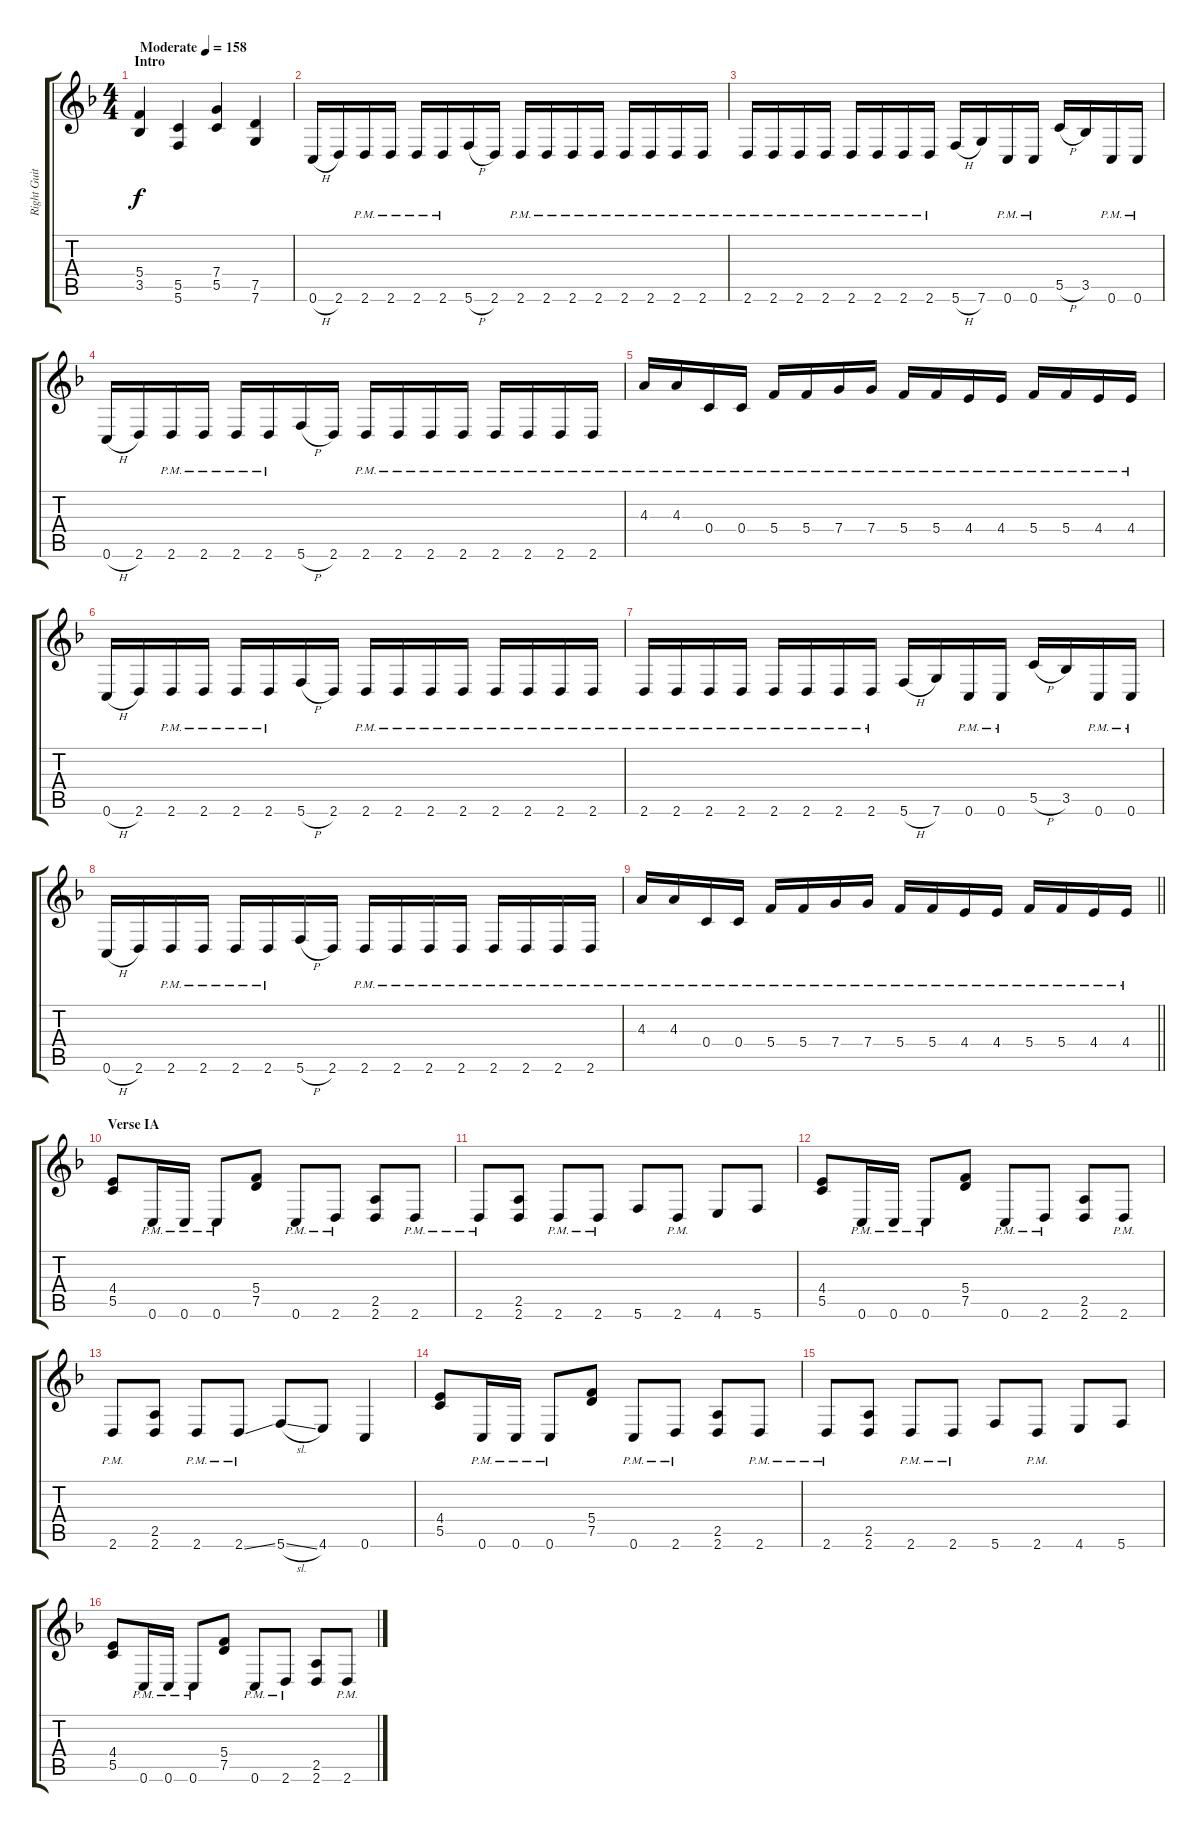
\track ("Right Guitar" "Right Guit") {instrument distortionguitar}
\staff {score tabs}
\tuning (D4 A3 F3 C3 G2 C2) {hide}
\ts (4 4)
\section ("" "Intro")
\tempo (158 "Moderate")
\clef g2
\ks f
(5.4 3.5).4{dy f instrument distortionguitar} (5.5 5.6).4 (7.4 5.5).4 (7.5 7.6).4 |
0.6{h}.16 2.6.16 2.6{pm}.16 2.6{pm}.16 2.6{pm}.16 2.6{pm}.16 5.6{h}.16 2.6.16 2.6{pm}.16 2.6{pm}.16 2.6{pm}.16 2.6{pm}.16 2.6{pm}.16 2.6{pm}.16 2.6{pm}.16 2.6{pm}.16 |
2.6{pm}.16 2.6{pm}.16 2.6{pm}.16 2.6{pm}.16 2.6{pm}.16 2.6{pm}.16 2.6{pm}.16 2.6{pm}.16 5.6{h}.16 7.6.16 0.6{pm}.16 0.6{pm}.16 5.5{h}.16 3.5.16 0.6{pm}.16 0.6{pm}.16 |
0.6{h}.16 2.6.16 2.6{pm}.16 2.6{pm}.16 2.6{pm}.16 2.6{pm}.16 5.6{h}.16 2.6.16 2.6{pm}.16 2.6{pm}.16 2.6{pm}.16 2.6{pm}.16 2.6{pm}.16 2.6{pm}.16 2.6{pm}.16 2.6{pm}.16 |
4.3{pm}.16 4.3{pm}.16 0.4{pm}.16 0.4{pm}.16 5.4{pm}.16 5.4{pm}.16 7.4{pm}.16 7.4{pm}.16 5.4{pm}.16 5.4{pm}.16 4.4{pm}.16 4.4{pm}.16 5.4{pm}.16 5.4{pm}.16 4.4{pm}.16 4.4{pm}.16 |
0.6{h}.16 2.6.16 2.6{pm}.16 2.6{pm}.16 2.6{pm}.16 2.6{pm}.16 5.6{h}.16 2.6.16 2.6{pm}.16 2.6{pm}.16 2.6{pm}.16 2.6{pm}.16 2.6{pm}.16 2.6{pm}.16 2.6{pm}.16 2.6{pm}.16 |
2.6{pm}.16 2.6{pm}.16 2.6{pm}.16 2.6{pm}.16 2.6{pm}.16 2.6{pm}.16 2.6{pm}.16 2.6{pm}.16 5.6{h}.16 7.6.16 0.6{pm}.16 0.6{pm}.16 5.5{h}.16 3.5.16 0.6{pm}.16 0.6{pm}.16 |
0.6{h}.16 2.6.16 2.6{pm}.16 2.6{pm}.16 2.6{pm}.16 2.6{pm}.16 5.6{h}.16 2.6.16 2.6{pm}.16 2.6{pm}.16 2.6{pm}.16 2.6{pm}.16 2.6{pm}.16 2.6{pm}.16 2.6{pm}.16 2.6{pm}.16 |
\barLineRight lightlight
4.3{pm}.16 4.3{pm}.16 0.4{pm}.16 0.4{pm}.16 5.4{pm}.16 5.4{pm}.16 7.4{pm}.16 7.4{pm}.16 5.4{pm}.16 5.4{pm}.16 4.4{pm}.16 4.4{pm}.16 5.4{pm}.16 5.4{pm}.16 4.4{pm}.16 4.4{pm}.16 |
\section ("" "Verse IA")
(4.4 5.5).8 0.6{pm}.16 0.6{pm}.16 0.6{pm}.8 (5.4 7.5).8 0.6{pm}.8 2.6{pm}.8 (2.5 2.6).8 2.6{pm}.8 |
2.6{pm}.8 (2.5 2.6).8 2.6{pm}.8 2.6{pm}.8 5.6.8 2.6{pm}.8 4.6.8 5.6.8 |
(4.4 5.5).8 0.6{pm}.16 0.6{pm}.16 0.6{pm}.8 (5.4 7.5).8 0.6{pm}.8 2.6{pm}.8 (2.5 2.6).8 2.6{pm}.8 |
2.6{pm}.8 (2.5 2.6).8 2.6{pm}.8 2.6{ss pm}.8 5.6{sl}.8 4.6.8 0.6.4 |
(4.4 5.5).8 0.6{pm}.16 0.6{pm}.16 0.6{pm}.8 (5.4 7.5).8 0.6{pm}.8 2.6{pm}.8 (2.5 2.6).8 2.6{pm}.8 |
2.6{pm}.8 (2.5 2.6).8 2.6{pm}.8 2.6{pm}.8 5.6.8 2.6{pm}.8 4.6.8 5.6.8 |
(4.4 5.5).8 0.6{pm}.16 0.6{pm}.16 0.6{pm}.8 (5.4 7.5).8 0.6{pm}.8 2.6{pm}.8 (2.5 2.6).8 2.6{pm}.8
